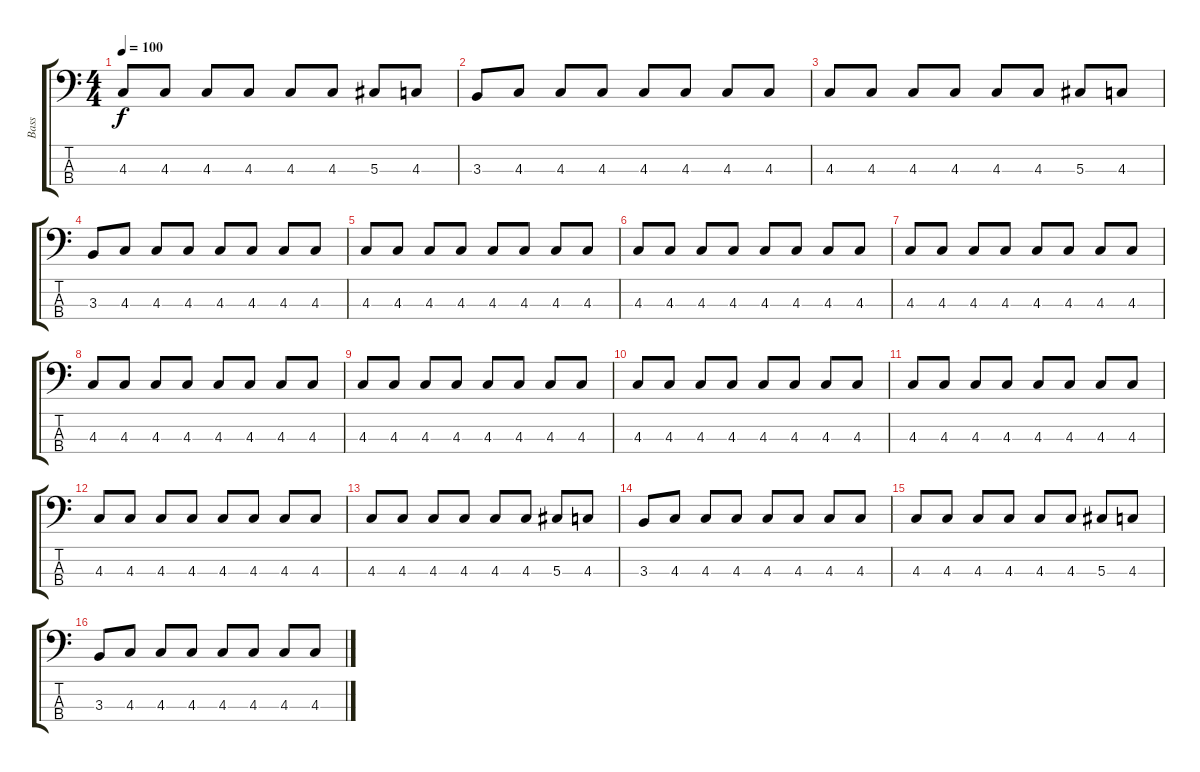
\track ("Bass" "Bass") {instrument electricbasspick}
\staff {score tabs}
\tuning (Gb2 Db2 Ab1 Eb1) {hide}
\ts (4 4)
\tempo 100
\clef f4
\ks c
4.3.8{dy f} 4.3.8 4.3.8 4.3.8 4.3.8 4.3.8 5.3.8 4.3.8 |
3.3.8 4.3.8 4.3.8 4.3.8 4.3.8 4.3.8 4.3.8 4.3.8 |
4.3.8 4.3.8 4.3.8 4.3.8 4.3.8 4.3.8 5.3.8 4.3.8 |
3.3.8 4.3.8 4.3.8 4.3.8 4.3.8 4.3.8 4.3.8 4.3.8 |
4.3.8 4.3.8 4.3.8 4.3.8 4.3.8 4.3.8 4.3.8 4.3.8 |
4.3.8 4.3.8 4.3.8 4.3.8 4.3.8 4.3.8 4.3.8 4.3.8 |
4.3.8 4.3.8 4.3.8 4.3.8 4.3.8 4.3.8 4.3.8 4.3.8 |
4.3.8 4.3.8 4.3.8 4.3.8 4.3.8 4.3.8 4.3.8 4.3.8 |
4.3.8 4.3.8 4.3.8 4.3.8 4.3.8 4.3.8 4.3.8 4.3.8 |
4.3.8 4.3.8 4.3.8 4.3.8 4.3.8 4.3.8 4.3.8 4.3.8 |
4.3.8 4.3.8 4.3.8 4.3.8 4.3.8 4.3.8 4.3.8 4.3.8 |
4.3.8 4.3.8 4.3.8 4.3.8 4.3.8 4.3.8 4.3.8 4.3.8 |
4.3.8 4.3.8 4.3.8 4.3.8 4.3.8 4.3.8 5.3.8 4.3.8 |
3.3.8 4.3.8 4.3.8 4.3.8 4.3.8 4.3.8 4.3.8 4.3.8 |
4.3.8 4.3.8 4.3.8 4.3.8 4.3.8 4.3.8 5.3.8 4.3.8 |
3.3.8 4.3.8 4.3.8 4.3.8 4.3.8 4.3.8 4.3.8 4.3.8
